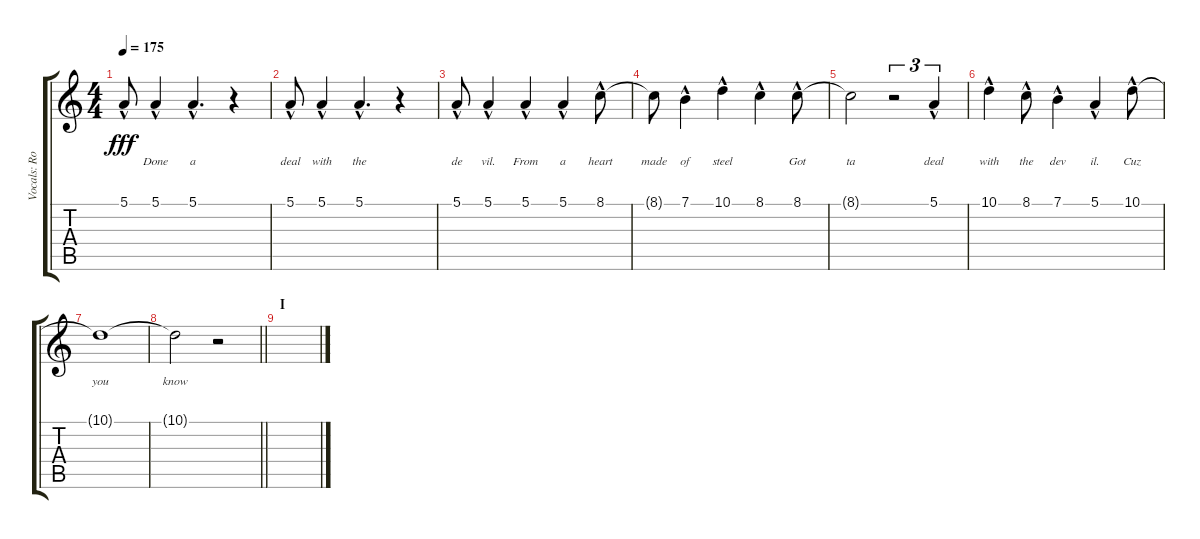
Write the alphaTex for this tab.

\track ("Vocals: Rob" "Vocals: Ro") {instrument lead2sawtooth}
\staff {score tabs}
\tuning (E4 B3 G3 D3 A2 E2) {hide}
\ts (4 4)
\tempo 175
\clef g2
\ks c
5.1{hac}.8{lyrics (0 "") lyrics (1 "") lyrics (2 "") lyrics (3 "") lyrics (4 "") dy fff} 5.1{hac}.4{lyrics (0 "Done") lyrics (1 "") lyrics (2 "") lyrics (3 "") lyrics (4 "")} 5.1{hac}.4{d lyrics (0 "a") lyrics (1 "") lyrics (2 "") lyrics (3 "") lyrics (4 "")} r.4 |
5.1{hac}.8{lyrics (0 "deal") lyrics (1 "") lyrics (2 "") lyrics (3 "") lyrics (4 "")} 5.1{hac}.4{lyrics (0 "with") lyrics (1 "") lyrics (2 "") lyrics (3 "") lyrics (4 "")} 5.1{hac}.4{d lyrics (0 "the") lyrics (1 "") lyrics (2 "") lyrics (3 "") lyrics (4 "")} r.4 |
5.1{hac}.8{lyrics (0 "de") lyrics (1 "") lyrics (2 "") lyrics (3 "") lyrics (4 "")} 5.1{hac}.4{lyrics (0 "vil.") lyrics (1 "") lyrics (2 "") lyrics (3 "") lyrics (4 "")} 5.1{hac}.4{lyrics (0 "From") lyrics (1 "") lyrics (2 "") lyrics (3 "") lyrics (4 "")} 5.1{hac}.4{lyrics (0 "a") lyrics (1 "") lyrics (2 "") lyrics (3 "") lyrics (4 "")} 8.1{hac}.8{lyrics (0 "heart") lyrics (1 "") lyrics (2 "") lyrics (3 "") lyrics (4 "")} |
8.1{t}.8{lyrics (0 "made") lyrics (1 "") lyrics (2 "") lyrics (3 "") lyrics (4 "")} 7.1{hac}.4{lyrics (0 "of") lyrics (1 "") lyrics (2 "") lyrics (3 "") lyrics (4 "")} 10.1{hac}.4{lyrics (0 "steel") lyrics (1 "") lyrics (2 "") lyrics (3 "") lyrics (4 "")} 8.1{hac}.4{lyrics (0 "") lyrics (1 "") lyrics (2 "") lyrics (3 "") lyrics (4 "")} 8.1{hac}.8{lyrics (0 "Got") lyrics (1 "") lyrics (2 "") lyrics (3 "") lyrics (4 "")} |
8.1{t}.2{lyrics (0 "ta") lyrics (1 "") lyrics (2 "") lyrics (3 "") lyrics (4 "")} r.2{tu (3 2)} 5.1{hac}.4{tu (3 2) lyrics (0 "deal") lyrics (1 "") lyrics (2 "") lyrics (3 "") lyrics (4 "")} |
10.1{hac}.4{lyrics (0 "with") lyrics (1 "") lyrics (2 "") lyrics (3 "") lyrics (4 "")} 8.1{hac}.8{lyrics (0 "the") lyrics (1 "") lyrics (2 "") lyrics (3 "") lyrics (4 "")} 7.1{hac}.4{lyrics (0 "dev") lyrics (1 "") lyrics (2 "") lyrics (3 "") lyrics (4 "")} 5.1{hac}.4{lyrics (0 "il.") lyrics (1 "") lyrics (2 "") lyrics (3 "") lyrics (4 "")} 10.1{hac}.8{lyrics (0 "Cuz") lyrics (1 "") lyrics (2 "") lyrics (3 "") lyrics (4 "")} |
10.1{t}.1{lyrics (0 "you") lyrics (1 "") lyrics (2 "") lyrics (3 "") lyrics (4 "")} |
\barLineRight lightlight
10.1{t}.2{lyrics (0 "know") lyrics (1 "") lyrics (2 "") lyrics (3 "") lyrics (4 "")} r.2 |
\section ("" "I")
